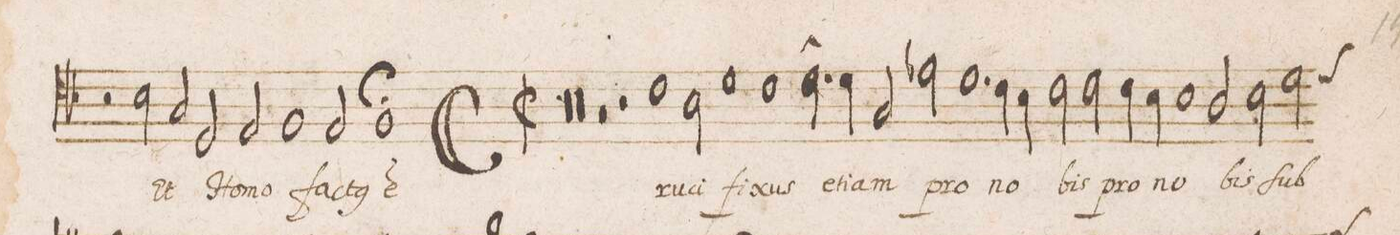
**kern	**text
*I"ALTVS	*
*clefC4	*
*k[b-]	*
*met(C|)	*
*M2/1	*
=75-	=75-
2r	.
2B-\	Et
2G/	Ho-
2D/	-mo
=76-	=76-
2E/	fac-
1F	.
2E/	-t(us)
=77-	=77-
0Fl;	e(st)
=78||	=78||
*M2/1	*
*met(C|)	*
*mmet(c)	*
00r	.
=79-	=79-
=80-	=80-
00r	.
=81-	=81-
=82-	=82-
0r	.
=83-	=83-
2r	.
1c	Cru-
2A\	-ci-
=84-	=84-
1d	-fix-
1c	-us
=85-	=85-
2.d\	e-
4d\	-ti-
2G/	-am
2e-X\	pro
=86-	=86-
1.d	no-
4c\	.
4B-\	.
=87-	=87-
2c\	.
2c\	-bis
4c\	pro
4B-\	.
1B-\	no-
=88-	=88-
2A/	.
2B-\	-bis
2d\	sub
*-	*-
